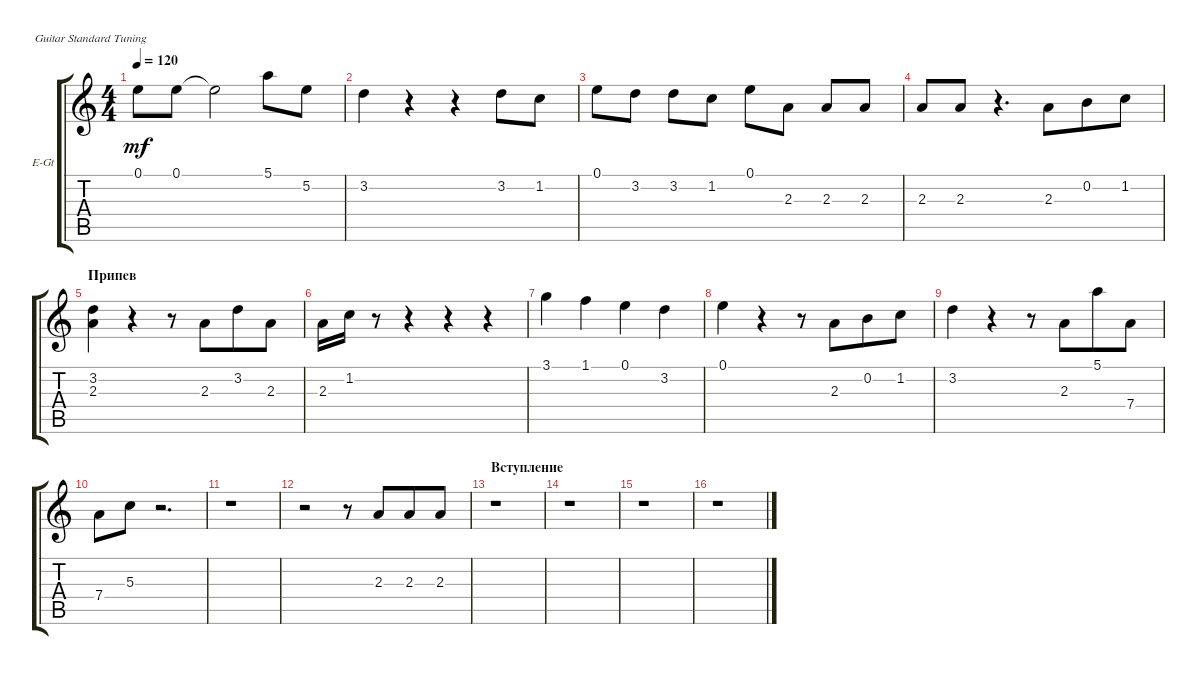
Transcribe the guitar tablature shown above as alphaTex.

\bracketExtendMode groupsimilarinstruments
\firstSystemTrackNameOrientation horizontal
\otherSystemsTrackNameOrientation horizontal
\track ("СОЛО" "E-Gt") {instrument distortionguitar}
\staff {score tabs}
\tuning (E4 B3 G3 D3 A2 E2)
\ts (4 4)
\tempo 120
\clef g2
\ks c
0.1.8{dy mf} 0.1.8 0.1{t}.2 5.1.8 5.2.8 |
3.2.4 r.4 r.4 3.2.8 1.2.8 |
0.1.8 3.2.8 3.2.8 1.2.8 0.1.8 2.3.8 2.3.8 2.3.8 |
2.3.8 2.3.8 r.4{d} 2.3.8{beam merge} 0.2.8 1.2.8 |
\section ("" "Припев")
(3.2 2.3).4 r.4 r.8 2.3.8{beam merge} 3.2.8{beam merge} 2.3.8 |
2.3.16 1.2.16 r.8 r.4 r.4 r.4 |
3.1.4 1.1.4 0.1.4 3.2.4 |
0.1.4 r.4 r.8 2.3.8{beam merge} 0.2.8 1.2.8 |
3.2.4 r.4 r.8 2.3.8{beam merge} 5.1.8 7.4.8 |
7.4.8 5.3.8 r.2{d} |
r.1 |
r.2 r.8 2.3.8{beam merge} 2.3.8 2.3.8 |
\section ("" "Вступление")
r.1 |
r.1 |
r.1 |
r.1
